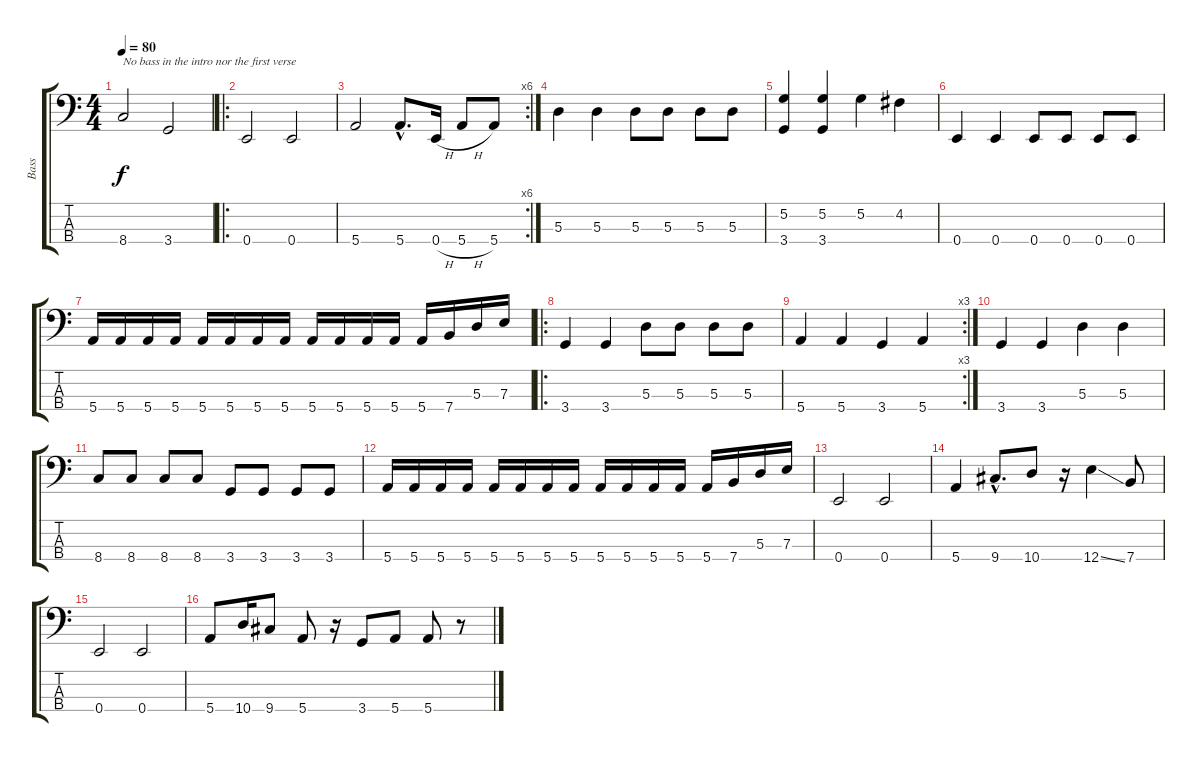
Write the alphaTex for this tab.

\track ("Bass" "Bass") {instrument electricbassfinger}
\staff {score tabs}
\tuning (G2 D2 A1 E1) {hide}
\ts (4 4)
\tempo 80
\clef f4
\ks c
8.4.2{txt "No bass in the intro nor the first verse" dy f instrument electricbassfinger} 3.4.2 |
\ro
0.4.2 0.4.2 |
\rc 6
5.4.2 5.4{hac}.8{d} 0.4{h}.16 5.4{h}.8 5.4.8 |
5.3.4 5.3.4 5.3.8 5.3.8 5.3.8 5.3.8 |
(5.2 3.4).4 (5.2 3.4).4 5.2.4 4.2.4 |
0.4.4 0.4.4 0.4.8 0.4.8 0.4.8 0.4.8 |
5.4.16 5.4.16 5.4.16 5.4.16 5.4.16 5.4.16 5.4.16 5.4.16 5.4.16 5.4.16 5.4.16 5.4.16 5.4.16 7.4.16 5.3.16 7.3.16 |
\ro
3.4.4 3.4.4 5.3.8 5.3.8 5.3.8 5.3.8 |
\rc 3
5.4.4 5.4.4 3.4.4 5.4.4 |
3.4.4 3.4.4 5.3.4 5.3.4 |
8.4.8 8.4.8 8.4.8 8.4.8 3.4.8 3.4.8 3.4.8 3.4.8 |
5.4.16 5.4.16 5.4.16 5.4.16 5.4.16 5.4.16 5.4.16 5.4.16 5.4.16 5.4.16 5.4.16 5.4.16 5.4.16 7.4.16 5.3.16 7.3.16 |
0.4.2 0.4.2 |
5.4.4 9.4{hac}.8{d} 10.4.8 r.16 12.4{ss}.4 7.4.8 |
0.4.2 0.4.2 |
5.4.8 10.4.16 9.4.8 5.4.8 r.16 3.4.8 5.4.8 5.4.8 r.8
